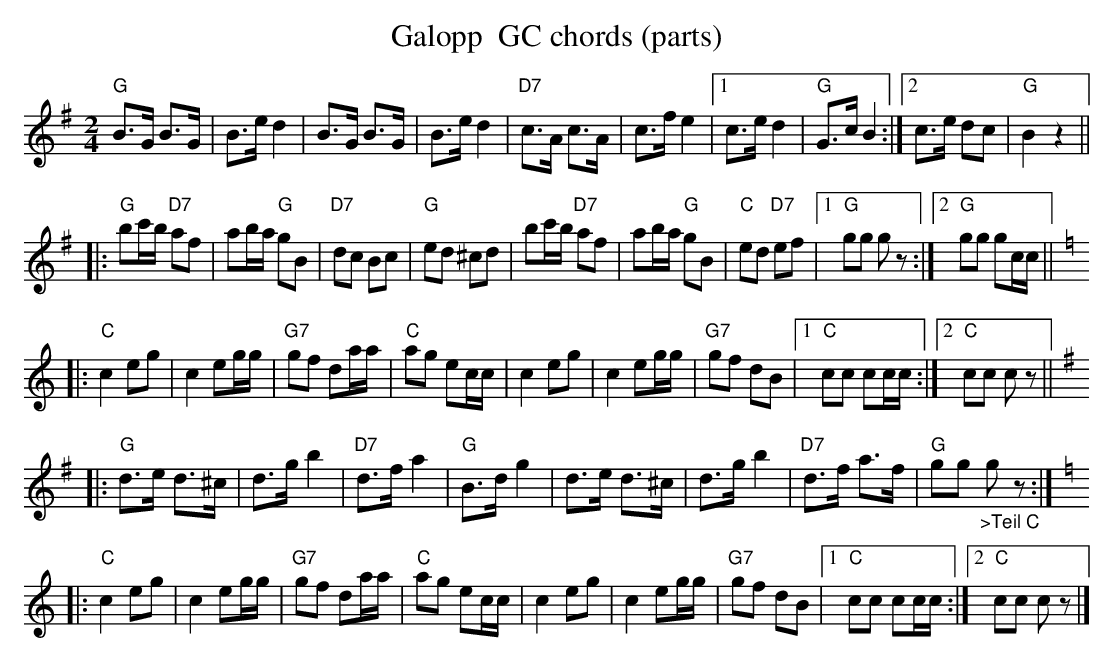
X:1
T: Galopp  GC chords (parts)
M:2/4
L:1/8
K:G %%MIDI gchordon
"G"B>G B>G | B>ed2 | B>G B>G | B>ed2 | "D7"c>A c>A | c>fe2 |1 c>ed2 | "G"G>cB2 :|2 c>e dc | "G"B2z2 ||
|: "G"bc'/b/ "D7"af | ab/a/ "G"gB | "D7"dc Bc | "G"ed ^cd | bc'/b/ "D7"af | ab/a/ "G"gB | "C"ed "D7"ef |1 "G"gg gz :|2 "G"gg gc/c/ || [K:C]
|: "C"c2 eg | c2 eg/g/ | "G7"gf da/a/ | "C"ag ec/c/ | c2 eg | c2 eg/g/ | "G7"gf dB |1 "C"cc cc/c/ :|2 "C"cc cz || [K:G]
|: "G"d>e d>^c | d>gb2 | "D7"d>fa2 | "G"B>dg2 | d>e d>^c | d>gb2 | "D7"d>f a>f | "G"gg "_>Teil C"gz :| [K:C]
|: "C"c2 eg | c2 eg/g/ | "G7"gf da/a/ | "C"ag ec/c/ | c2 eg | c2 eg/g/ | "G7"gf dB |1 "C"cc cc/c/ :|2 "C"cc cz |]
